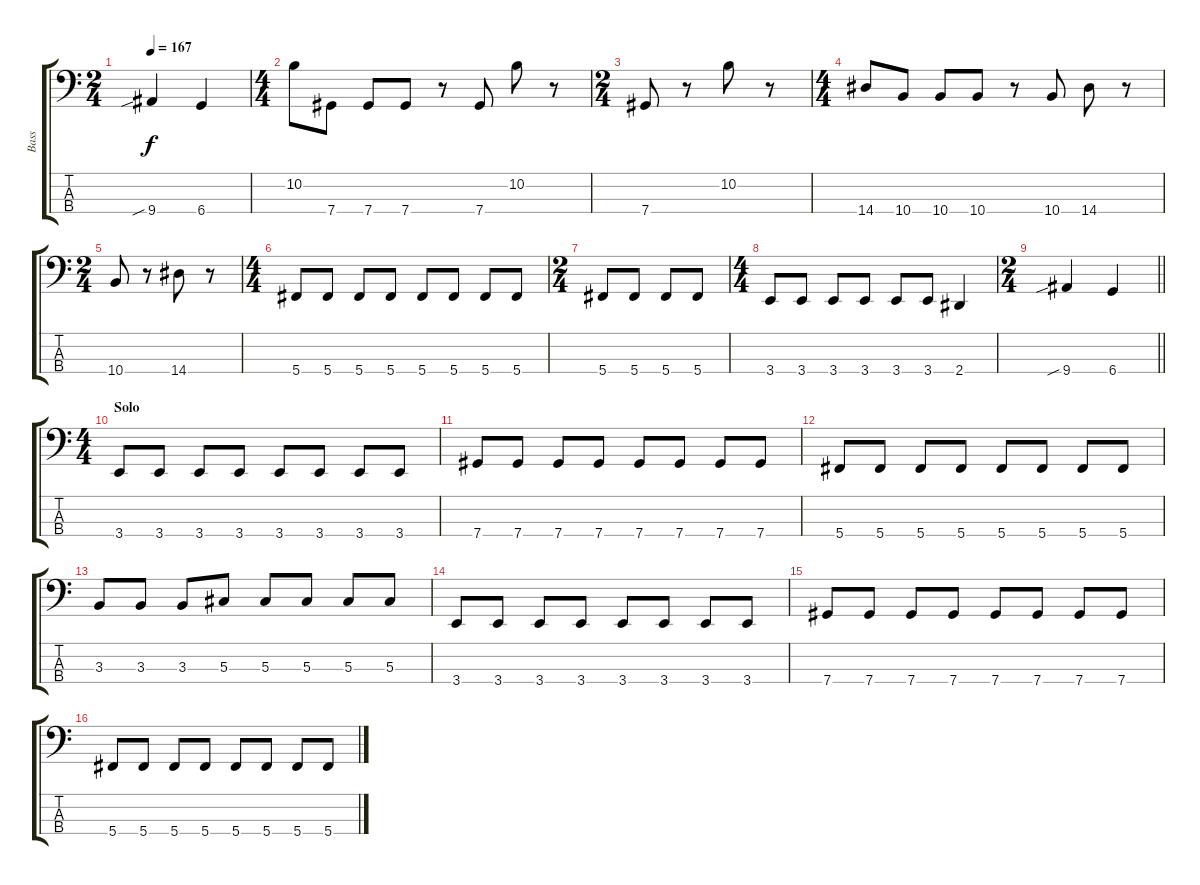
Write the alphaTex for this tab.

\track ("Bass" "Bass") {instrument electricbassfinger}
\staff {score tabs}
\tuning (Gb2 Db2 Ab1 Db1) {hide}
\ts (2 4)
\tempo 167
\clef f4
\ks c
9.4{sib}.4{dy f} 6.4.4 |
\ts (4 4)
10.2.8 7.4.8 7.4.8 7.4.8 r.8 7.4.8 10.2.8 r.8 |
\ts (2 4)
7.4.8 r.8 10.2.8 r.8 |
\ts (4 4)
14.4.8 10.4.8 10.4.8 10.4.8 r.8 10.4.8 14.4.8 r.8 |
\ts (2 4)
10.4.8 r.8 14.4.8 r.8 |
\ts (4 4)
5.4.8 5.4.8 5.4.8 5.4.8 5.4.8 5.4.8 5.4.8 5.4.8 |
\ts (2 4)
5.4.8 5.4.8 5.4.8 5.4.8 |
\ts (4 4)
3.4.8 3.4.8 3.4.8 3.4.8 3.4.8 3.4.8 2.4.4 |
\ts (2 4)
\barLineRight lightlight
9.4{sib}.4 6.4.4 |
\ts (4 4)
\section ("" "Solo")
3.4.8 3.4.8 3.4.8 3.4.8 3.4.8 3.4.8 3.4.8 3.4.8 |
7.4.8 7.4.8 7.4.8 7.4.8 7.4.8 7.4.8 7.4.8 7.4.8 |
5.4.8 5.4.8 5.4.8 5.4.8 5.4.8 5.4.8 5.4.8 5.4.8 |
3.3.8 3.3.8 3.3.8 5.3.8 5.3.8 5.3.8 5.3.8 5.3.8 |
3.4.8 3.4.8 3.4.8 3.4.8 3.4.8 3.4.8 3.4.8 3.4.8 |
7.4.8 7.4.8 7.4.8 7.4.8 7.4.8 7.4.8 7.4.8 7.4.8 |
5.4.8 5.4.8 5.4.8 5.4.8 5.4.8 5.4.8 5.4.8 5.4.8
